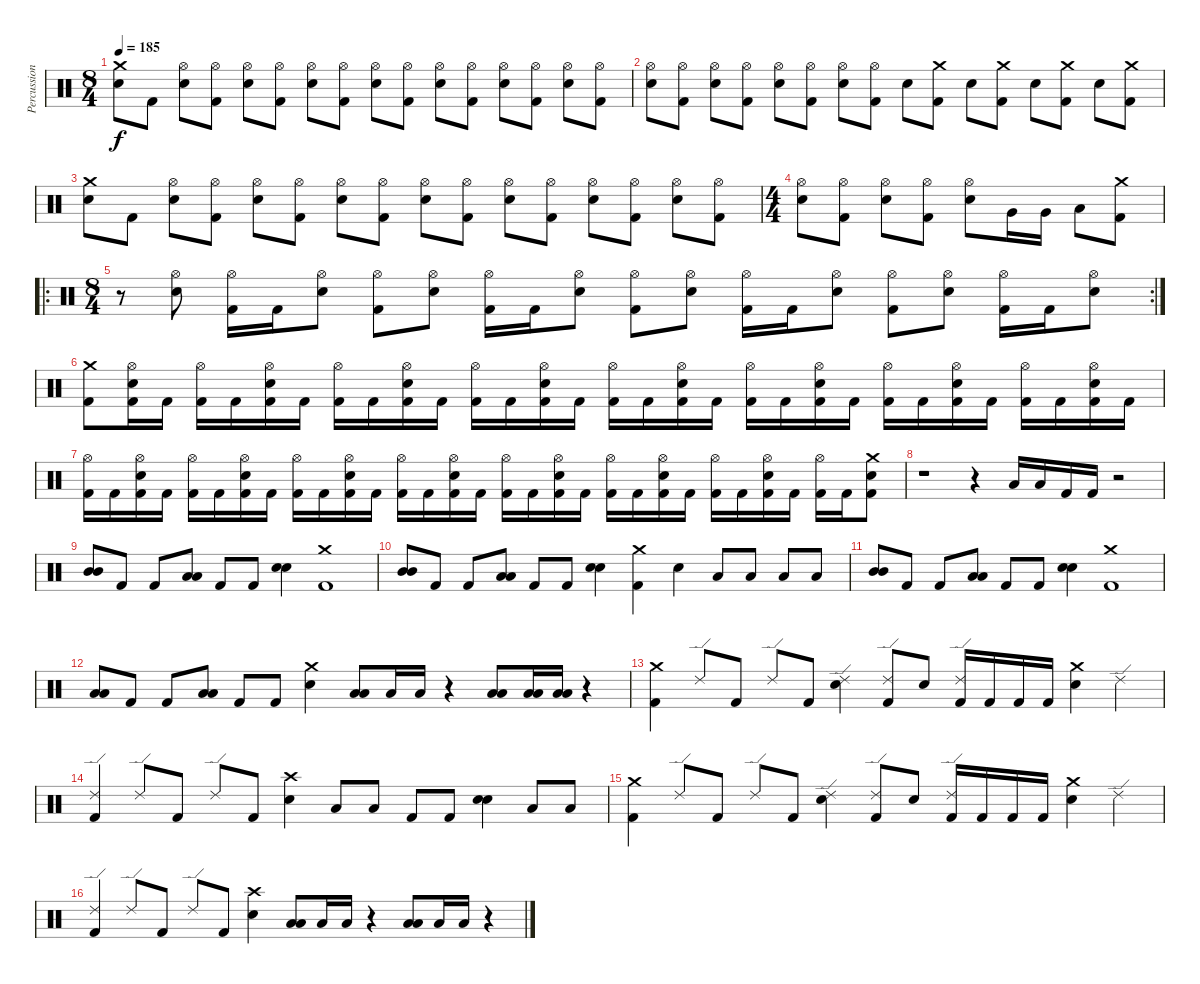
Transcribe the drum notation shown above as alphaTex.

\track ("Percussion" "Percussion") {instrument percussion}
\staff {score}
\articulation defaults
\ts (8 4)
\tempo 185
\clef neutral
\ks c
("Crash medium (hit)" "Electric Snare (hit)").8{dy f} "Kick (hit) 2".8 ("Hi-Hat (open)" "Electric Snare (hit)").8 ("Hi-Hat (open)" "Kick (hit) 2").8 ("Hi-Hat (open)" "Electric Snare (hit)").8 ("Hi-Hat (open)" "Kick (hit) 2").8 ("Hi-Hat (open)" "Electric Snare (hit)").8 ("Hi-Hat (open)" "Kick (hit) 2").8 ("Hi-Hat (open)" "Electric Snare (hit)").8 ("Hi-Hat (open)" "Kick (hit) 2").8 ("Hi-Hat (open)" "Electric Snare (hit)").8 ("Hi-Hat (open)" "Kick (hit) 2").8 ("Hi-Hat (open)" "Electric Snare (hit)").8 ("Hi-Hat (open)" "Kick (hit) 2").8 ("Hi-Hat (open)" "Electric Snare (hit)").8 ("Hi-Hat (open)" "Kick (hit) 2").8 |
("Hi-Hat (open)" "Electric Snare (hit)").8 ("Hi-Hat (open)" "Kick (hit) 2").8 ("Hi-Hat (open)" "Electric Snare (hit)").8 ("Hi-Hat (open)" "Kick (hit) 2").8 ("Hi-Hat (open)" "Electric Snare (hit)").8 ("Hi-Hat (open)" "Kick (hit) 2").8 ("Hi-Hat (open)" "Electric Snare (hit)").8 ("Hi-Hat (open)" "Kick (hit) 2").8 "Electric Snare (hit)".8 ("Crash medium (hit)" "Kick (hit) 2").8 "Electric Snare (hit)".8 ("Crash medium (hit)" "Kick (hit) 2").8 "Electric Snare (hit)".8 ("Crash medium (hit)" "Kick (hit) 2").8 "Electric Snare (hit)".8 ("Crash medium (hit)" "Kick (hit) 2").8 |
("Crash medium (hit)" "Electric Snare (hit)").8 "Kick (hit) 2".8 ("Hi-Hat (open)" "Electric Snare (hit)").8 ("Hi-Hat (open)" "Kick (hit) 2").8 ("Hi-Hat (open)" "Electric Snare (hit)").8 ("Hi-Hat (open)" "Kick (hit) 2").8 ("Hi-Hat (open)" "Electric Snare (hit)").8 ("Hi-Hat (open)" "Kick (hit) 2").8 ("Hi-Hat (open)" "Electric Snare (hit)").8 ("Hi-Hat (open)" "Kick (hit) 2").8 ("Hi-Hat (open)" "Electric Snare (hit)").8 ("Hi-Hat (open)" "Kick (hit) 2").8 ("Hi-Hat (open)" "Electric Snare (hit)").8 ("Hi-Hat (open)" "Kick (hit) 2").8 ("Hi-Hat (open)" "Electric Snare (hit)").8 ("Hi-Hat (open)" "Kick (hit) 2").8 |
\ts (4 4)
("Hi-Hat (open)" "Electric Snare (hit)").8 ("Hi-Hat (open)" "Kick (hit) 2").8 ("Hi-Hat (open)" "Electric Snare (hit)").8 ("Hi-Hat (open)" "Kick (hit) 2").8 ("Hi-Hat (open)" "Electric Snare (hit)").8 "Very Low Tom (hit)".16 "Very Low Tom (hit)".16 "Low Floor Tom (hit)".8 ("Crash medium (hit)" "Kick (hit) 2").8 |
\ro
\rc 2
\ts (8 4)
r.8 ("Hi-Hat (open)" "Electric Snare (hit)").8 ("Hi-Hat (open)" "Kick (hit) 2").16 "Kick (hit) 2".16 ("Hi-Hat (open)" "Electric Snare (hit)").8 ("Hi-Hat (open)" "Kick (hit) 2").8 ("Hi-Hat (open)" "Electric Snare (hit)").8 ("Hi-Hat (open)" "Kick (hit) 2").16 "Kick (hit) 2".16 ("Hi-Hat (open)" "Electric Snare (hit)").8 ("Hi-Hat (open)" "Kick (hit) 2").8 ("Hi-Hat (open)" "Electric Snare (hit)").8 ("Hi-Hat (open)" "Kick (hit) 2").16 "Kick (hit) 2".16 ("Hi-Hat (open)" "Electric Snare (hit)").8 ("Hi-Hat (open)" "Kick (hit) 2").8 ("Hi-Hat (open)" "Electric Snare (hit)").8 ("Hi-Hat (open)" "Kick (hit) 2").16 "Kick (hit) 2".16 ("Hi-Hat (open)" "Electric Snare (hit)").8 |
("Crash medium (hit)" "Kick (hit) 2").8 ("Hi-Hat (open)" "Electric Snare (hit)" "Kick (hit) 2").16 "Kick (hit) 2".16 ("Hi-Hat (open)" "Kick (hit) 2").16 "Kick (hit) 2".16 ("Hi-Hat (open)" "Electric Snare (hit)" "Kick (hit) 2").16 "Kick (hit) 2".16 ("Hi-Hat (open)" "Kick (hit) 2").16 "Kick (hit) 2".16 ("Hi-Hat (open)" "Electric Snare (hit)" "Kick (hit) 2").16 "Kick (hit) 2".16 ("Hi-Hat (open)" "Kick (hit) 2").16 "Kick (hit) 2".16 ("Hi-Hat (open)" "Electric Snare (hit)" "Kick (hit) 2").16 "Kick (hit) 2".16 ("Hi-Hat (open)" "Kick (hit) 2").16 "Kick (hit) 2".16 ("Hi-Hat (open)" "Electric Snare (hit)" "Kick (hit) 2").16 "Kick (hit) 2".16 ("Hi-Hat (open)" "Kick (hit) 2").16 "Kick (hit) 2".16 ("Hi-Hat (open)" "Electric Snare (hit)" "Kick (hit) 2").16 "Kick (hit) 2".16 ("Hi-Hat (open)" "Kick (hit) 2").16 "Kick (hit) 2".16 ("Hi-Hat (open)" "Electric Snare (hit)" "Kick (hit) 2").16 "Kick (hit) 2".16 ("Hi-Hat (open)" "Kick (hit) 2").16 "Kick (hit) 2".16 ("Hi-Hat (open)" "Electric Snare (hit)" "Kick (hit) 2").16 "Kick (hit) 2".16 |
("Hi-Hat (open)" "Kick (hit) 2").16 "Kick (hit) 2".16 ("Hi-Hat (open)" "Electric Snare (hit)" "Kick (hit) 2").16 "Kick (hit) 2".16 ("Hi-Hat (open)" "Kick (hit) 2").16 "Kick (hit) 2".16 ("Hi-Hat (open)" "Electric Snare (hit)" "Kick (hit) 2").16 "Kick (hit) 2".16 ("Hi-Hat (open)" "Kick (hit) 2").16 "Kick (hit) 2".16 ("Hi-Hat (open)" "Electric Snare (hit)" "Kick (hit) 2").16 "Kick (hit) 2".16 ("Hi-Hat (open)" "Kick (hit) 2").16 "Kick (hit) 2".16 ("Hi-Hat (open)" "Electric Snare (hit)" "Kick (hit) 2").16 "Kick (hit) 2".16 ("Hi-Hat (open)" "Kick (hit) 2").16 "Kick (hit) 2".16 ("Hi-Hat (open)" "Electric Snare (hit)" "Kick (hit) 2").16 "Kick (hit) 2".16 ("Hi-Hat (open)" "Kick (hit) 2").16 "Kick (hit) 2".16 ("Hi-Hat (open)" "Electric Snare (hit)" "Kick (hit) 2").16 "Kick (hit) 2".16 ("Hi-Hat (open)" "Kick (hit) 2").16 "Kick (hit) 2".16 ("Hi-Hat (open)" "Electric Snare (hit)" "Kick (hit) 2").16 "Kick (hit) 2".16 ("Hi-Hat (open)" "Kick (hit) 2").16 "Kick (hit) 2".16 ("Crash medium (hit)" "Electric Snare (hit)" "Kick (hit) 2").8 |
r.1 r.4 "Low Floor Tom (hit)".16 "Low Floor Tom (hit)".16 "Kick (hit) 2".16 "Kick (hit) 2".16 r.2 |
("Mid Tom (hit)" "Mid Tom (hit)").8 "Kick (hit) 2".8 "Kick (hit) 2".8 ("Low Tom (hit)" "Low Tom (hit)").8 "Kick (hit) 2".8 "Kick (hit) 2".8 ("Electric Snare (hit)" "Electric Snare (hit)").4 ("Crash medium (hit)" "Kick (hit) 2").1 |
("Mid Tom (hit)" "Mid Tom (hit)").8 "Kick (hit) 2".8 "Kick (hit) 2".8 ("Low Tom (hit)" "Low Tom (hit)").8 "Kick (hit) 2".8 "Kick (hit) 2".8 ("Electric Snare (hit)" "Electric Snare (hit)").4 ("Crash medium (hit)" "Kick (hit) 2").4 "Electric Snare (hit)".4 "Low Tom (hit)".8 "Low Tom (hit)".8 "Low Floor Tom (hit)".8 "Low Floor Tom (hit)".8 |
("Mid Tom (hit)" "Mid Tom (hit)").8 "Kick (hit) 2".8 "Kick (hit) 2".8 ("Low Tom (hit)" "Low Tom (hit)").8 "Kick (hit) 2".8 "Kick (hit) 2".8 ("Electric Snare (hit)" "Electric Snare (hit)").4 ("Crash medium (hit)" "Kick (hit) 2").1 |
("Low Tom (hit)" "Low Tom (hit)").8 "Kick (hit) 2".8 "Kick (hit) 2".8 ("Low Floor Tom (hit)" "Low Floor Tom (hit)").8 "Kick (hit) 2".8 "Kick (hit) 2".8 ("Crash medium (hit)" "Electric Snare (hit)").4 ("Low Tom (hit)" "Low Tom (hit)").8 "Low Tom (hit)".16 "Low Tom (hit)".16 r.4 ("Low Floor Tom (hit)" "Low Floor Tom (hit)").8 ("Low Floor Tom (hit)" "Low Floor Tom (hit)").16 ("Low Floor Tom (hit)" "Low Floor Tom (hit)").16 r.4 |
("Crash medium (hit)" "Kick (hit) 2").4 "Ride (edge) 2".8 "Kick (hit) 2".8 "Ride (edge) 2".8 "Kick (hit) 2".8 ("Ride (edge) 2" "Electric Snare (hit)").4 ("Ride (edge) 2" "Kick (hit) 2").8 "Electric Snare (hit)".8 ("Ride (edge) 2" "Kick (hit) 2").16 "Kick (hit) 2".16 "Kick (hit) 2".16 "Kick (hit) 2".16 ("Crash medium (hit)" "Electric Snare (hit)").4 "Ride (edge) 2".4 |
("Ride (edge) 2" "Kick (hit) 2").4 "Ride (edge) 2".8 "Kick (hit) 2".8 "Ride (edge) 2".8 "Kick (hit) 2".8 ("Crash high (hit)" "Electric Snare (hit)").4 "Low Tom (hit)".8 "Low Tom (hit)".8 "Kick (hit) 2".8 "Kick (hit) 2".8 ("Electric Snare (hit)" "Electric Snare (hit)").4 "Low Floor Tom (hit)".8 "Low Floor Tom (hit)".8 |
("Crash medium (hit)" "Kick (hit) 2").4 "Ride (edge) 2".8 "Kick (hit) 2".8 "Ride (edge) 2".8 "Kick (hit) 2".8 ("Ride (edge) 2" "Electric Snare (hit)").4 ("Ride (edge) 2" "Kick (hit) 2").8 "Electric Snare (hit)".8 ("Ride (edge) 2" "Kick (hit) 2").16 "Kick (hit) 2".16 "Kick (hit) 2".16 "Kick (hit) 2".16 ("Crash medium (hit)" "Electric Snare (hit)").4 "Ride (edge) 2".4 |
("Ride (edge) 2" "Kick (hit) 2").4 "Ride (edge) 2".8 "Kick (hit) 2".8 "Ride (edge) 2".8 "Kick (hit) 2".8 ("Crash high (hit)" "Electric Snare (hit)").4 ("Low Tom (hit)" "Low Tom (hit)").8 "Low Tom (hit)".16 "Low Tom (hit)".16 r.4 ("Low Floor Tom (hit)" "Low Floor Tom (hit)").8 "Low Floor Tom (hit)".16 "Low Floor Tom (hit)".16 r.4
